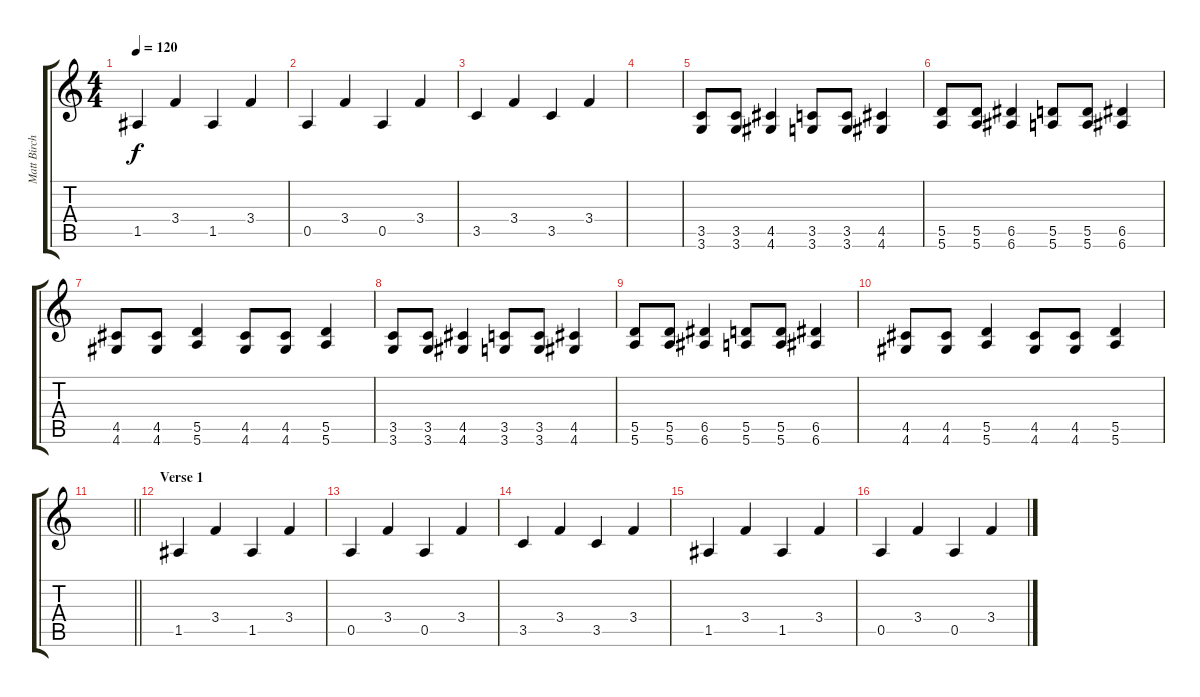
\track ("Matt Birch" "Matt Birch") {instrument acousticguitarsteel}
\staff {score tabs}
\tuning (E4 B3 G3 D3 A2 E2) {hide}
\ts (4 4)
\tempo 120
\clef g2
\ks c
1.5.4{dy f} 3.4.4 1.5.4 3.4.4 |
0.5.4 3.4.4 0.5.4 3.4.4 |
3.5.4 3.4.4 3.5.4 3.4.4 |
|
(3.5 3.6).8 (3.5 3.6).8 (4.5 4.6).4 (3.5 3.6).8 (3.5 3.6).8 (4.5 4.6).4 |
(5.5 5.6).8 (5.5 5.6).8 (6.5 6.6).4 (5.5 5.6).8 (5.5 5.6).8 (6.5 6.6).4 |
(4.5 4.6).8 (4.5 4.6).8 (5.5 5.6).4 (4.5 4.6).8 (4.5 4.6).8 (5.5 5.6).4 |
(3.5 3.6).8 (3.5 3.6).8 (4.5 4.6).4 (3.5 3.6).8 (3.5 3.6).8 (4.5 4.6).4 |
(5.5 5.6).8 (5.5 5.6).8 (6.5 6.6).4 (5.5 5.6).8 (5.5 5.6).8 (6.5 6.6).4 |
(4.5 4.6).8 (4.5 4.6).8 (5.5 5.6).4 (4.5 4.6).8 (4.5 4.6).8 (5.5 5.6).4 |
\barLineRight lightlight
|
\section ("" "Verse 1")
1.5.4 3.4.4 1.5.4 3.4.4 |
0.5.4 3.4.4 0.5.4 3.4.4 |
3.5.4 3.4.4 3.5.4 3.4.4 |
1.5.4 3.4.4 1.5.4 3.4.4 |
0.5.4 3.4.4 0.5.4 3.4.4
